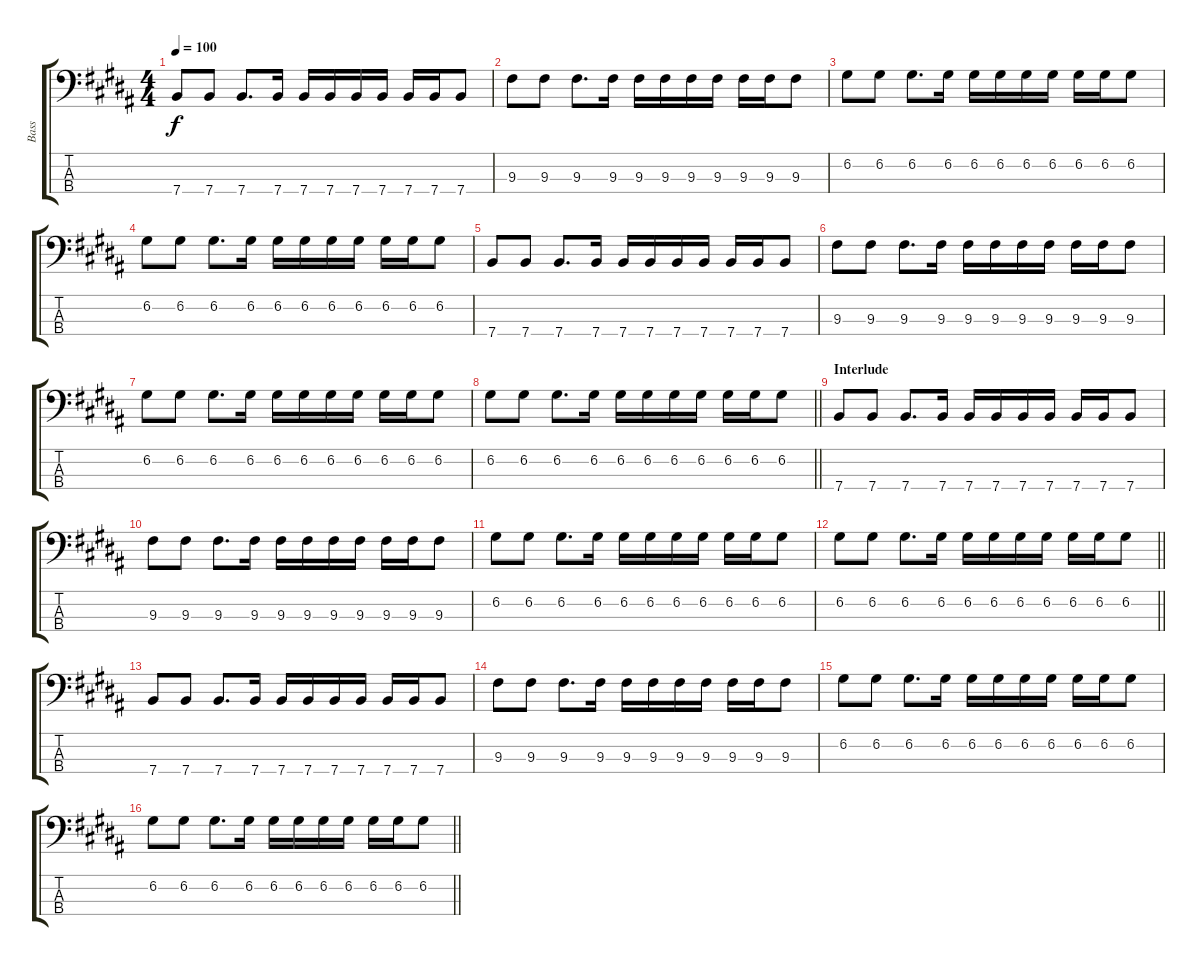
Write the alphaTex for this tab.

\track ("Bass" "Bass") {instrument electricbassfinger}
\staff {score tabs}
\tuning (G2 D2 A1 E1) {hide}
\ts (4 4)
\tempo 100
\clef f4
\ks b
7.4.8{dy f} 7.4.8 7.4.8{d} 7.4.16 7.4.16 7.4.16 7.4.16 7.4.16 7.4.16 7.4.16 7.4.8 |
9.3.8 9.3.8 9.3.8{d} 9.3.16 9.3.16 9.3.16 9.3.16 9.3.16 9.3.16 9.3.16 9.3.8 |
6.2.8 6.2.8 6.2.8{d} 6.2.16 6.2.16 6.2.16 6.2.16 6.2.16 6.2.16 6.2.16 6.2.8 |
6.2.8 6.2.8 6.2.8{d} 6.2.16 6.2.16 6.2.16 6.2.16 6.2.16 6.2.16 6.2.16 6.2.8 |
7.4.8 7.4.8 7.4.8{d} 7.4.16 7.4.16 7.4.16 7.4.16 7.4.16 7.4.16 7.4.16 7.4.8 |
9.3.8 9.3.8 9.3.8{d} 9.3.16 9.3.16 9.3.16 9.3.16 9.3.16 9.3.16 9.3.16 9.3.8 |
6.2.8 6.2.8 6.2.8{d} 6.2.16 6.2.16 6.2.16 6.2.16 6.2.16 6.2.16 6.2.16 6.2.8 |
\barLineRight lightlight
6.2.8 6.2.8 6.2.8{d} 6.2.16 6.2.16 6.2.16 6.2.16 6.2.16 6.2.16 6.2.16 6.2.8 |
\section ("" "Interlude")
7.4.8 7.4.8 7.4.8{d} 7.4.16 7.4.16 7.4.16 7.4.16 7.4.16 7.4.16 7.4.16 7.4.8 |
9.3.8 9.3.8 9.3.8{d} 9.3.16 9.3.16 9.3.16 9.3.16 9.3.16 9.3.16 9.3.16 9.3.8 |
6.2.8 6.2.8 6.2.8{d} 6.2.16 6.2.16 6.2.16 6.2.16 6.2.16 6.2.16 6.2.16 6.2.8 |
\barLineRight lightlight
6.2.8 6.2.8 6.2.8{d} 6.2.16 6.2.16 6.2.16 6.2.16 6.2.16 6.2.16 6.2.16 6.2.8 |
7.4.8 7.4.8 7.4.8{d} 7.4.16 7.4.16 7.4.16 7.4.16 7.4.16 7.4.16 7.4.16 7.4.8 |
9.3.8 9.3.8 9.3.8{d} 9.3.16 9.3.16 9.3.16 9.3.16 9.3.16 9.3.16 9.3.16 9.3.8 |
6.2.8 6.2.8 6.2.8{d} 6.2.16 6.2.16 6.2.16 6.2.16 6.2.16 6.2.16 6.2.16 6.2.8 |
\barLineRight lightlight
6.2.8 6.2.8 6.2.8{d} 6.2.16 6.2.16 6.2.16 6.2.16 6.2.16 6.2.16 6.2.16 6.2.8
